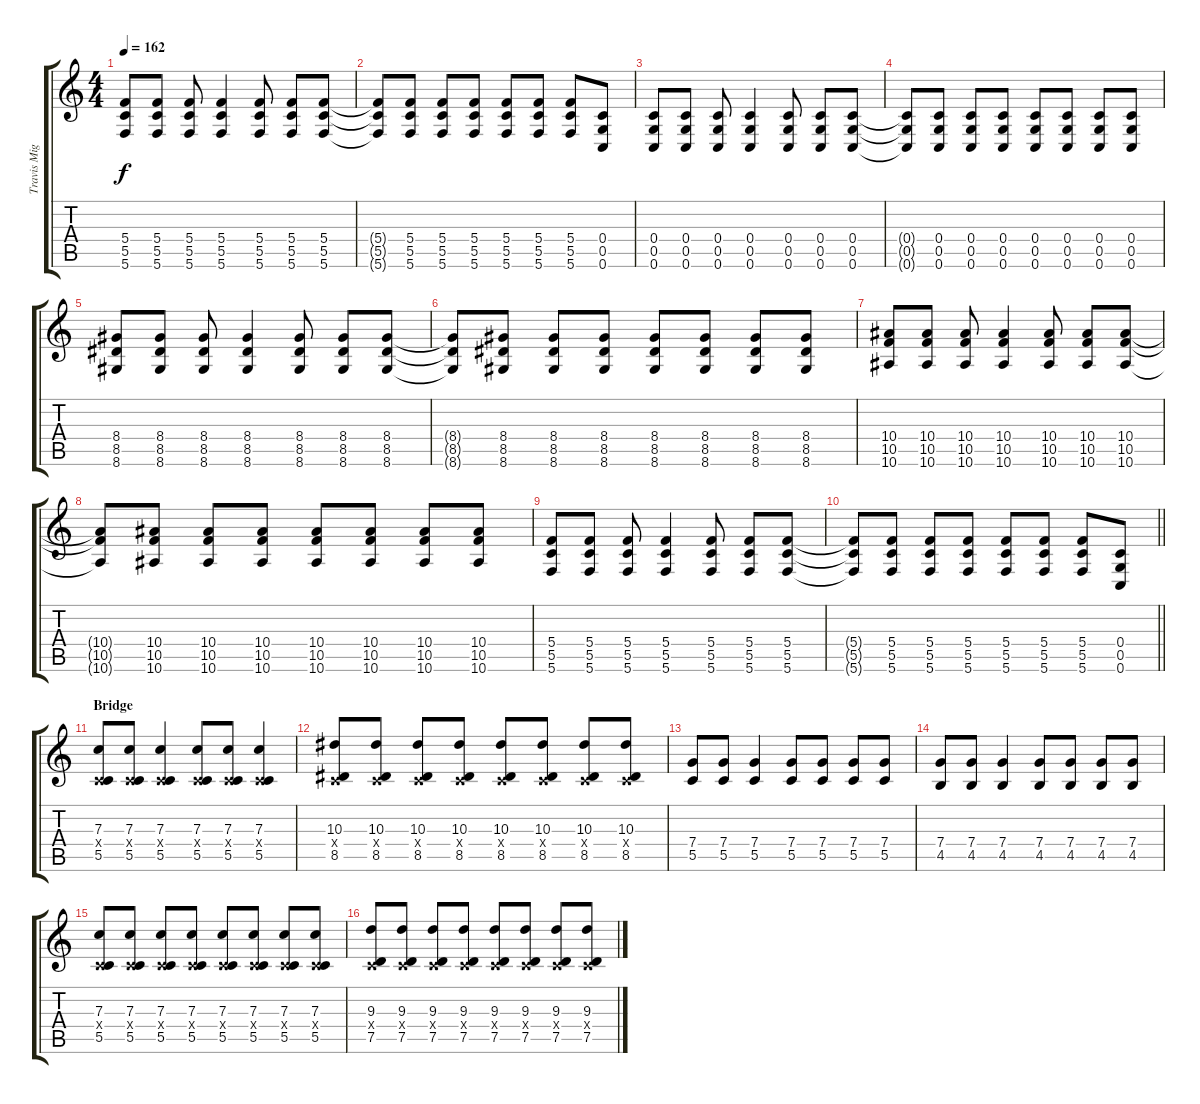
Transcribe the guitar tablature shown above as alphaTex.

\track ("Travis Miguel" "Travis Mig") {instrument distortionguitar}
\staff {score tabs}
\tuning (D4 A3 F3 C3 G2 C2) {hide}
\ts (4 4)
\tempo 162
\clef g2
\ks c
(5.4 5.5 5.6).8{dy f} (5.4 5.5 5.6).8 (5.4 5.5 5.6).8 (5.4 5.5 5.6).4 (5.4 5.5 5.6).8 (5.4 5.5 5.6).8 (5.4 5.5 5.6).8 |
(5.4{t} 5.5{t} 5.6{t}).8 (5.4 5.5 5.6).8 (5.4 5.5 5.6).8 (5.4 5.5 5.6).8 (5.4 5.5 5.6).8 (5.4 5.5 5.6).8 (5.4 5.5 5.6).8 (0.4 0.5 0.6).8 |
(0.4 0.5 0.6).8 (0.4 0.5 0.6).8 (0.4 0.5 0.6).8 (0.4 0.5 0.6).4 (0.4 0.5 0.6).8 (0.4 0.5 0.6).8 (0.4 0.5 0.6).8 |
(0.4{t} 0.5{t} 0.6{t}).8 (0.4 0.5 0.6).8 (0.4 0.5 0.6).8 (0.4 0.5 0.6).8 (0.4 0.5 0.6).8 (0.4 0.5 0.6).8 (0.4 0.5 0.6).8 (0.4 0.5 0.6).8 |
(8.4 8.5 8.6).8 (8.4 8.5 8.6).8 (8.4 8.5 8.6).8 (8.4 8.5 8.6).4 (8.4 8.5 8.6).8 (8.4 8.5 8.6).8 (8.4 8.5 8.6).8 |
(8.4{t} 8.5{t} 8.6{t}).8 (8.4 8.5 8.6).8 (8.4 8.5 8.6).8 (8.4 8.5 8.6).8 (8.4 8.5 8.6).8 (8.4 8.5 8.6).8 (8.4 8.5 8.6).8 (8.4 8.5 8.6).8 |
(10.4 10.5 10.6).8 (10.4 10.5 10.6).8 (10.4 10.5 10.6).8 (10.4 10.5 10.6).4 (10.4 10.5 10.6).8 (10.4 10.5 10.6).8 (10.4 10.5 10.6).8 |
(10.4{t} 10.5{t} 10.6{t}).8 (10.4 10.5 10.6).8 (10.4 10.5 10.6).8 (10.4 10.5 10.6).8 (10.4 10.5 10.6).8 (10.4 10.5 10.6).8 (10.4 10.5 10.6).8 (10.4 10.5 10.6).8 |
(5.4 5.5 5.6).8 (5.4 5.5 5.6).8 (5.4 5.5 5.6).8 (5.4 5.5 5.6).4 (5.4 5.5 5.6).8 (5.4 5.5 5.6).8 (5.4 5.5 5.6).8 |
\barLineRight lightlight
(5.4{t} 5.5{t} 5.6{t}).8 (5.4 5.5 5.6).8 (5.4 5.5 5.6).8 (5.4 5.5 5.6).8 (5.4 5.5 5.6).8 (5.4 5.5 5.6).8 (5.4 5.5 5.6).8 (0.4 0.5 0.6).8 |
\section ("" "Bridge")
(7.3 0.4{x} 5.5).8{volume 13} (7.3 0.4{x} 5.5).8 (7.3 0.4{x} 5.5).4 (7.3 0.4{x} 5.5).8 (7.3 0.4{x} 5.5).8 (7.3 0.4{x} 5.5).4 |
(10.3 0.4{x} 8.5).8 (10.3 0.4{x} 8.5).8 (10.3 0.4{x} 8.5).8 (10.3 0.4{x} 8.5).8 (10.3 0.4{x} 8.5).8 (10.3 0.4{x} 8.5).8 (10.3 0.4{x} 8.5).8 (10.3 0.4{x} 8.5).8 |
(7.4 5.5).8 (7.4 5.5).8 (7.4 5.5).4 (7.4 5.5).8 (7.4 5.5).8 (7.4 5.5).8 (7.4 5.5).8 |
(7.4 4.5).8 (7.4 4.5).8 (7.4 4.5).4 (7.4 4.5).8 (7.4 4.5).8 (7.4 4.5).8 (7.4 4.5).8 |
(7.3 0.4{x} 5.5).8 (7.3 0.4{x} 5.5).8 (7.3 0.4{x} 5.5).8 (7.3 0.4{x} 5.5).8 (7.3 0.4{x} 5.5).8 (7.3 0.4{x} 5.5).8 (7.3 0.4{x} 5.5).8 (7.3 0.4{x} 5.5).8 |
(9.3 0.4{x} 7.5).8 (9.3 0.4{x} 7.5).8 (9.3 0.4{x} 7.5).8 (9.3 0.4{x} 7.5).8 (9.3 0.4{x} 7.5).8 (9.3 0.4{x} 7.5).8 (9.3 0.4{x} 7.5).8 (9.3 0.4{x} 7.5).8
